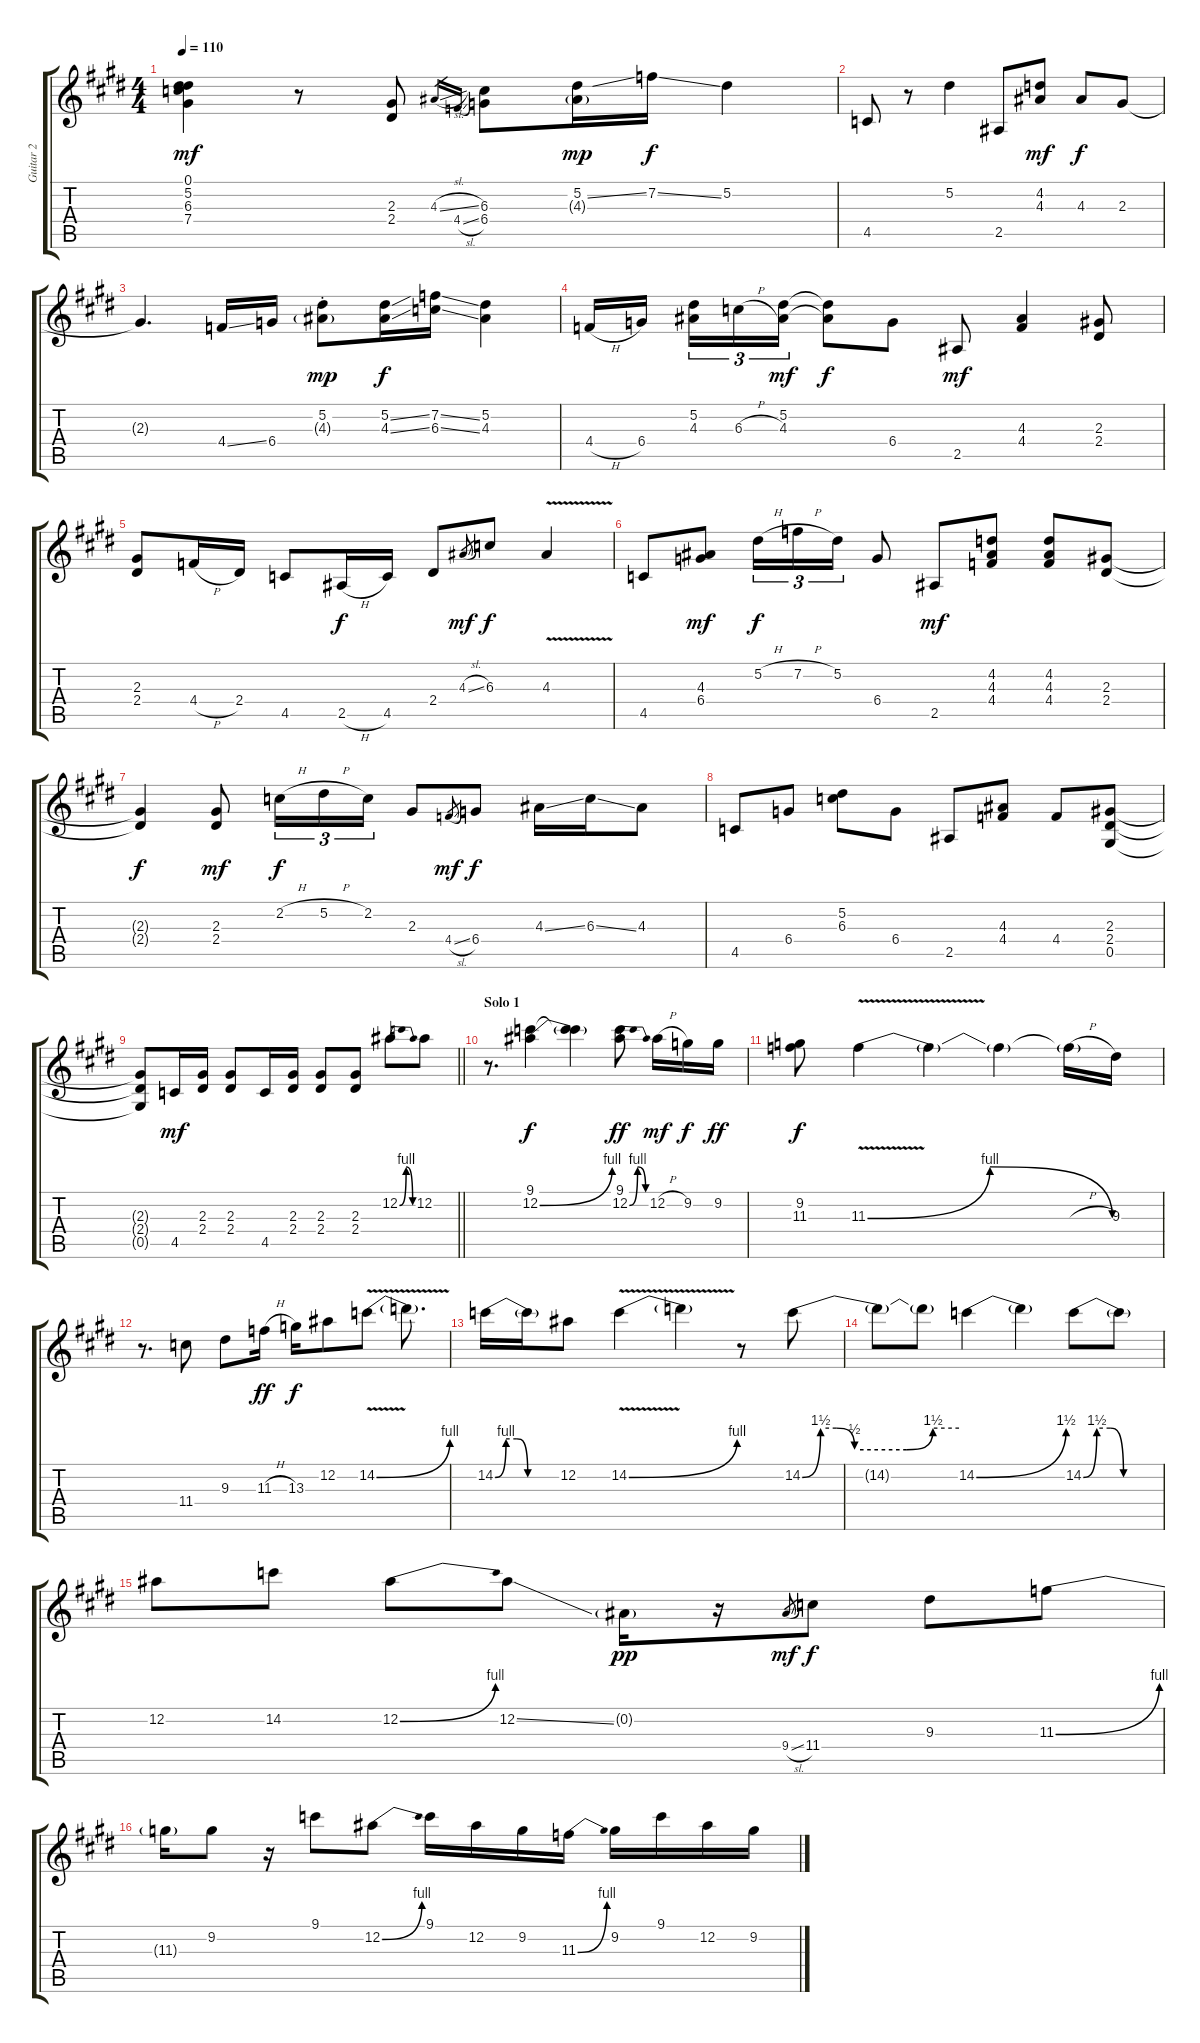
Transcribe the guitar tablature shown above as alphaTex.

\track ("Guitar 2" "Guitar 2") {instrument overdrivenguitar}
\staff {score tabs}
\tuning (Eb4 Bb3 Gb3 Db3 Ab2 Eb2) {hide}
\ts (4 4)
\tempo 110
\clef g2
\ks c#minor
(0.1 5.2 6.3 7.4).4{dy mf} r.8 (2.3 2.4).8 4.3{sl}.16{gr} 4.4{sl}.16{gr} (6.3 6.4).8 (5.2{ss} 4.3{g}).16{dy mp} 7.2{ss}.16{dy f} 5.2.4 |
4.5.8 r.8 5.2.4 2.5.8 (4.2 4.3).8{dy mf} 4.3.8{dy f} 2.3.8 |
2.3{t}.4{d} 4.4{ss}.16 6.4.16 (5.2{st} 4.3{g}).8{dy mp} (5.2{ss} 4.3{ss}).16{dy f} (7.2{ss} 6.3{ss}).16 (5.2 4.3).4 |
4.4{h}.16 6.4.16{beam splitsecondary} (5.2 4.3).16{tu (3 2)} 6.3{h}.16{tu (3 2)} (5.2 4.3).16{tu (3 2) dy mf} (5.2{t} 4.3{t}).8{dy f} 6.4.8 2.5.8{dy mf} (4.3 4.4).4 (2.3 2.4).8 |
(2.3 2.4).8 4.4{h}.16 2.4.16 4.5.8 2.5{h}.16{dy f} 4.5.16 2.4.8 4.3{sl}.8{gr dy mf} 6.3.8{dy f} 4.3{v}.4 |
4.5.8 (4.3 6.4).8{dy mf} 5.2{h}.16{tu (3 2) dy f} 7.2{h}.16{tu (3 2)} 5.2.16{tu (3 2)} 6.4.8 2.5.8{dy mf} (4.2 4.3 4.4).8 (4.2 4.3 4.4).8 (2.3 2.4).8 |
(2.3{t} 2.4{t}).4{dy f} (2.3 2.4).8{dy mf} 2.2{h}.16{tu (3 2) dy f} 5.2{h}.16{tu (3 2)} 2.2.16{tu (3 2)} 2.3.8 4.4{sl}.8{gr dy mf} 6.4.8{dy f} 4.3{ss}.16 6.3{ss}.16 4.3.8 |
4.5.8 6.4.8 (5.2 6.3).8 6.4.8 2.5.8 (4.3 4.4).8 4.4.8 (2.3 2.4 0.5).8 |
\barLineRight lightlight
(2.3{t} 2.4{t} 0.5{t}).8 4.5.16{dy mf} (2.3 2.4).16 (2.3 2.4).8 4.5.16 (2.3 2.4).16 (2.3 2.4).8 (2.3 2.4).8 12.2{be (bendrelease 0 0 10 4 20 4 60 0)}.8{instrument overdrivenguitar} 12.2.8 |
\section ("" "Solo 1")
r.8{d instrument distortionguitar} (9.1 12.2{be (bend 0 0 60 4)}).4{dy f} (9.1{t} 12.2{t}).4 (9.1 12.2{be (bendrelease 0 0 15 4 30 4 60 0)}).8{dy ff} 12.2{h}.16{dy mf} 9.2.16{dy f} 9.2.16{dy ff} |
(9.2 11.3).8{dy f} 11.3{be (bendrelease 0 0 10 4 45 4 60 0) v}.4 11.3{t}.4 11.3{t}.4 11.3{h t}.16 9.3.16 |
r.8{d} 11.4.8 9.3.8 11.3{h}.16{dy ff} 13.3.16{dy f} 12.2.8 14.2{be (bend 0 0 60 4) v}.8 14.2{t}.8{d} |
14.2{be (custom 0 0 10 4 20 4 30 0 60 0)}.16 14.2{t}.16 12.2.8 14.2{be (bend 0 0 60 4) v}.4 14.2{t}.4 r.8 14.2{be (custom 0 0 7 6 13 6 20 2 40 2 50 6 60 6)}.8 |
14.2{t}.8 14.2{t}.8 14.2{be (bend 0 0 60 6)}.4 14.2{t}.4 14.2{be (custom 0 0 10 6 20 6 30 0 60 0)}.8 14.2{t}.8 |
12.2.8 14.2.8 12.2{be (bend 0 0 60 4)}.8 12.2{ss}.8 0.2{g}.16{dy pp} r.16 9.4{sl}.8{gr dy mf} 11.4.8{dy f} 9.3.8 11.3{be (bend 0 0 60 4)}.8 |
11.3{t}.16 9.2.8 r.16 9.1.8 12.2{be (bend 0 0 60 4)}.8 9.1.16 12.2.16 9.2.16 11.3{be (bend 0 0 60 4)}.16 9.2.16 9.1.16 12.2.16 9.2.16
